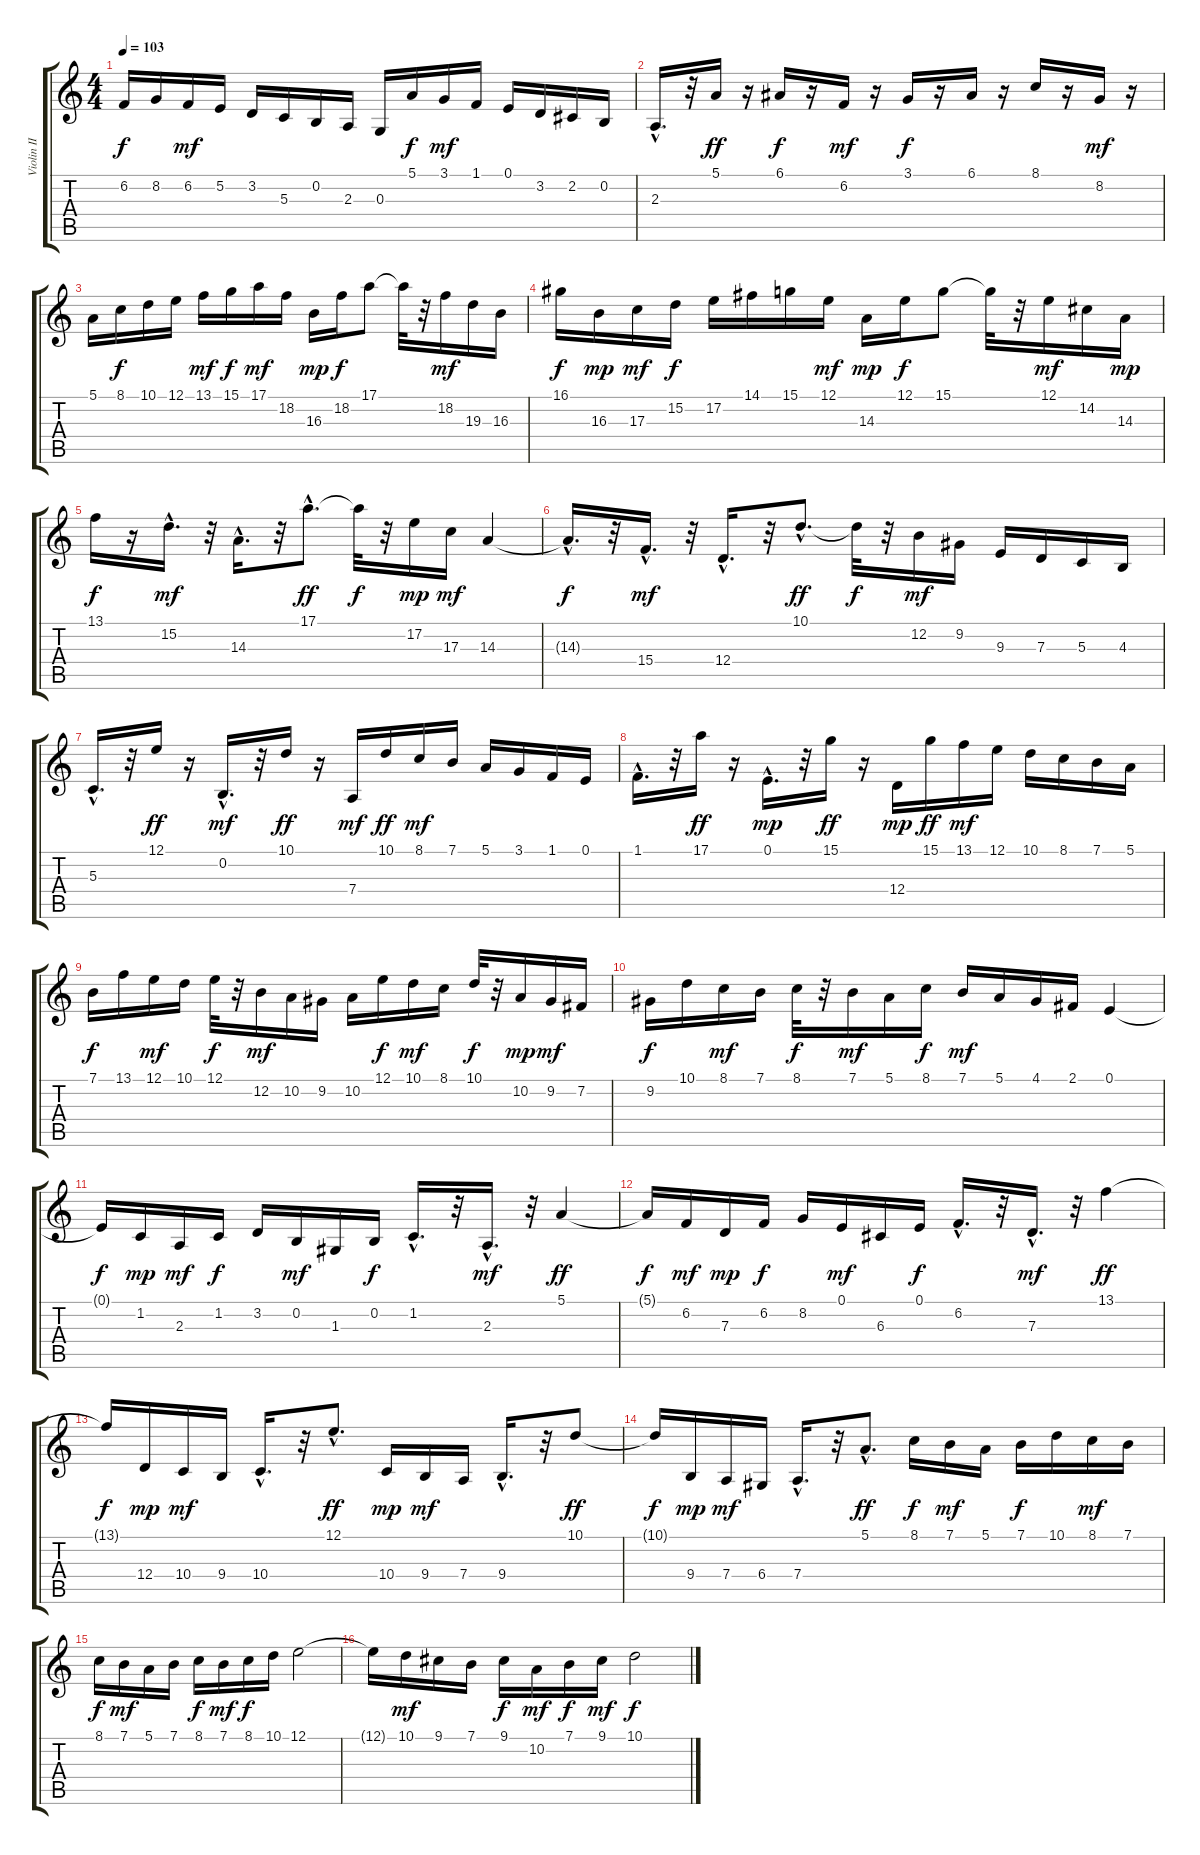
\track ("Violin II" "Violin II") {instrument violin}
\staff {score tabs}
\tuning (E4 B3 G3 D3 A2 E2) {hide}
\ts (4 4)
\tempo 103
\clef g2
\ks c
6.2{t}.16{dy f} 8.2.16 6.2.16{dy mf} 5.2.16 3.2.16 5.3.16 0.2.16 2.3.16 0.3.16 5.1.16{dy f} 3.1.16{dy mf} 1.1.16 0.1.16 3.2.16 2.2.16 0.2.16 |
2.3{hac}.16{d} r.32 5.1.16{dy ff} r.16 6.1.16{dy f} r.16 6.2.16{dy mf} r.16 3.1.16{dy f} r.16 6.1.16 r.16 8.1.16 r.16 8.2.16{dy mf} r.16 |
5.1.16 8.1.16{dy f} 10.1.16 12.1.16 13.1.16{dy mf} 15.1.16{dy f} 17.1.16{dy mf} 18.2.16 16.3.16{dy mp} 18.2.16{dy f} 17.1.8 17.1{t}.32 r.32 18.2.16{dy mf} 19.3.16 16.3.16 |
16.1.16{dy f} 16.3.16{dy mp} 17.3.16{dy mf} 15.2.16{dy f} 17.2.16 14.1.16 15.1.16 12.1.16{dy mf} 14.3.16{dy mp} 12.1.16{dy f} 15.1.8 15.1{t}.32 r.32 12.1.16{dy mf} 14.2.16 14.3.16{dy mp} |
13.1.16{dy f} r.16 15.2{hac}.16{d dy mf} r.32 14.3{hac}.16{d} r.32 17.1{hac}.8{d dy ff} 17.1{t}.32{dy f} r.32 17.2.16{dy mp} 17.3.16{dy mf} 14.3.4 |
14.3{hac t}.16{d dy f} r.32 15.4{hac}.16{d dy mf} r.32 12.4{hac}.16{d} r.32 10.1{hac}.8{d dy ff} 10.1{t}.32{dy f} r.32 12.2.16{dy mf} 9.2.16 9.3.16 7.3.16 5.3.16 4.3.16 |
5.3{hac}.16{d} r.32 12.1.16{dy ff} r.16 0.2{hac}.16{d dy mf} r.32 10.1.16{dy ff} r.16 7.4.16{dy mf} 10.1.16{dy ff} 8.1.16{dy mf} 7.1.16 5.1.16 3.1.16 1.1.16 0.1.16 |
1.1{hac}.16{d} r.32 17.1.16{dy ff} r.16 0.1{hac}.16{d dy mp} r.32 15.1.16{dy ff} r.16 12.4.16{dy mp} 15.1.16{dy ff} 13.1.16{dy mf} 12.1.16 10.1.16 8.1.16 7.1.16 5.1.16 |
7.1.16{dy f} 13.1.16 12.1.16{dy mf} 10.1.16 12.1.32{dy f} r.32 12.2.16{dy mf} 10.2.16 9.2.16 10.2.16 12.1.16{dy f} 10.1.16{dy mf} 8.1.16 10.1.32{dy f} r.32 10.2.16{dy mp} 9.2.16{dy mf} 7.2.16 |
9.2.16{dy f} 10.1.16 8.1.16{dy mf} 7.1.16 8.1.32{dy f} r.32 7.1.16{dy mf} 5.1.16 8.1.16{dy f} 7.1.16{dy mf} 5.1.16 4.1.16 2.1.16 0.1.4 |
0.1{t}.16{dy f} 1.2.16{dy mp} 2.3.16{dy mf} 1.2.16{dy f} 3.2.16 0.2.16{dy mf} 1.3.16 0.2.16{dy f} 1.2{hac}.16{d} r.32 2.3{hac}.16{d dy mf} r.32 5.1.4{dy ff} |
5.1{t}.16{dy f} 6.2.16{dy mf} 7.3.16{dy mp} 6.2.16{dy f} 8.2.16 0.1.16{dy mf} 6.3.16 0.1.16{dy f} 6.2{hac}.16{d} r.32 7.3{hac}.16{d dy mf} r.32 13.1.4{dy ff} |
13.1{t}.16{dy f} 12.4.16{dy mp} 10.4.16{dy mf} 9.4.16 10.4{hac}.16{d} r.32 12.1{hac}.8{d dy ff} 10.4.16{dy mp} 9.4.16{dy mf} 7.4.16 9.4{hac}.16{d} r.32 10.1.8{dy ff} |
10.1{t}.16{dy f} 9.4.16{dy mp} 7.4.16{dy mf} 6.4.16 7.4{hac}.16{d} r.32 5.1{hac}.8{d dy ff} 8.1.16{dy f} 7.1.16{dy mf} 5.1.16 7.1.16{dy f} 10.1.16 8.1.16{dy mf} 7.1.16 |
8.1.16{dy f} 7.1.16{dy mf} 5.1.16 7.1.16 8.1.16{dy f} 7.1.16{dy mf} 8.1.16{dy f} 10.1.16 12.1.2 |
12.1{t}.16 10.1.16{dy mf} 9.1.16 7.1.16 9.1.16{dy f} 10.2.16{dy mf} 7.1.16{dy f} 9.1.16{dy mf} 10.1.2{dy f}
